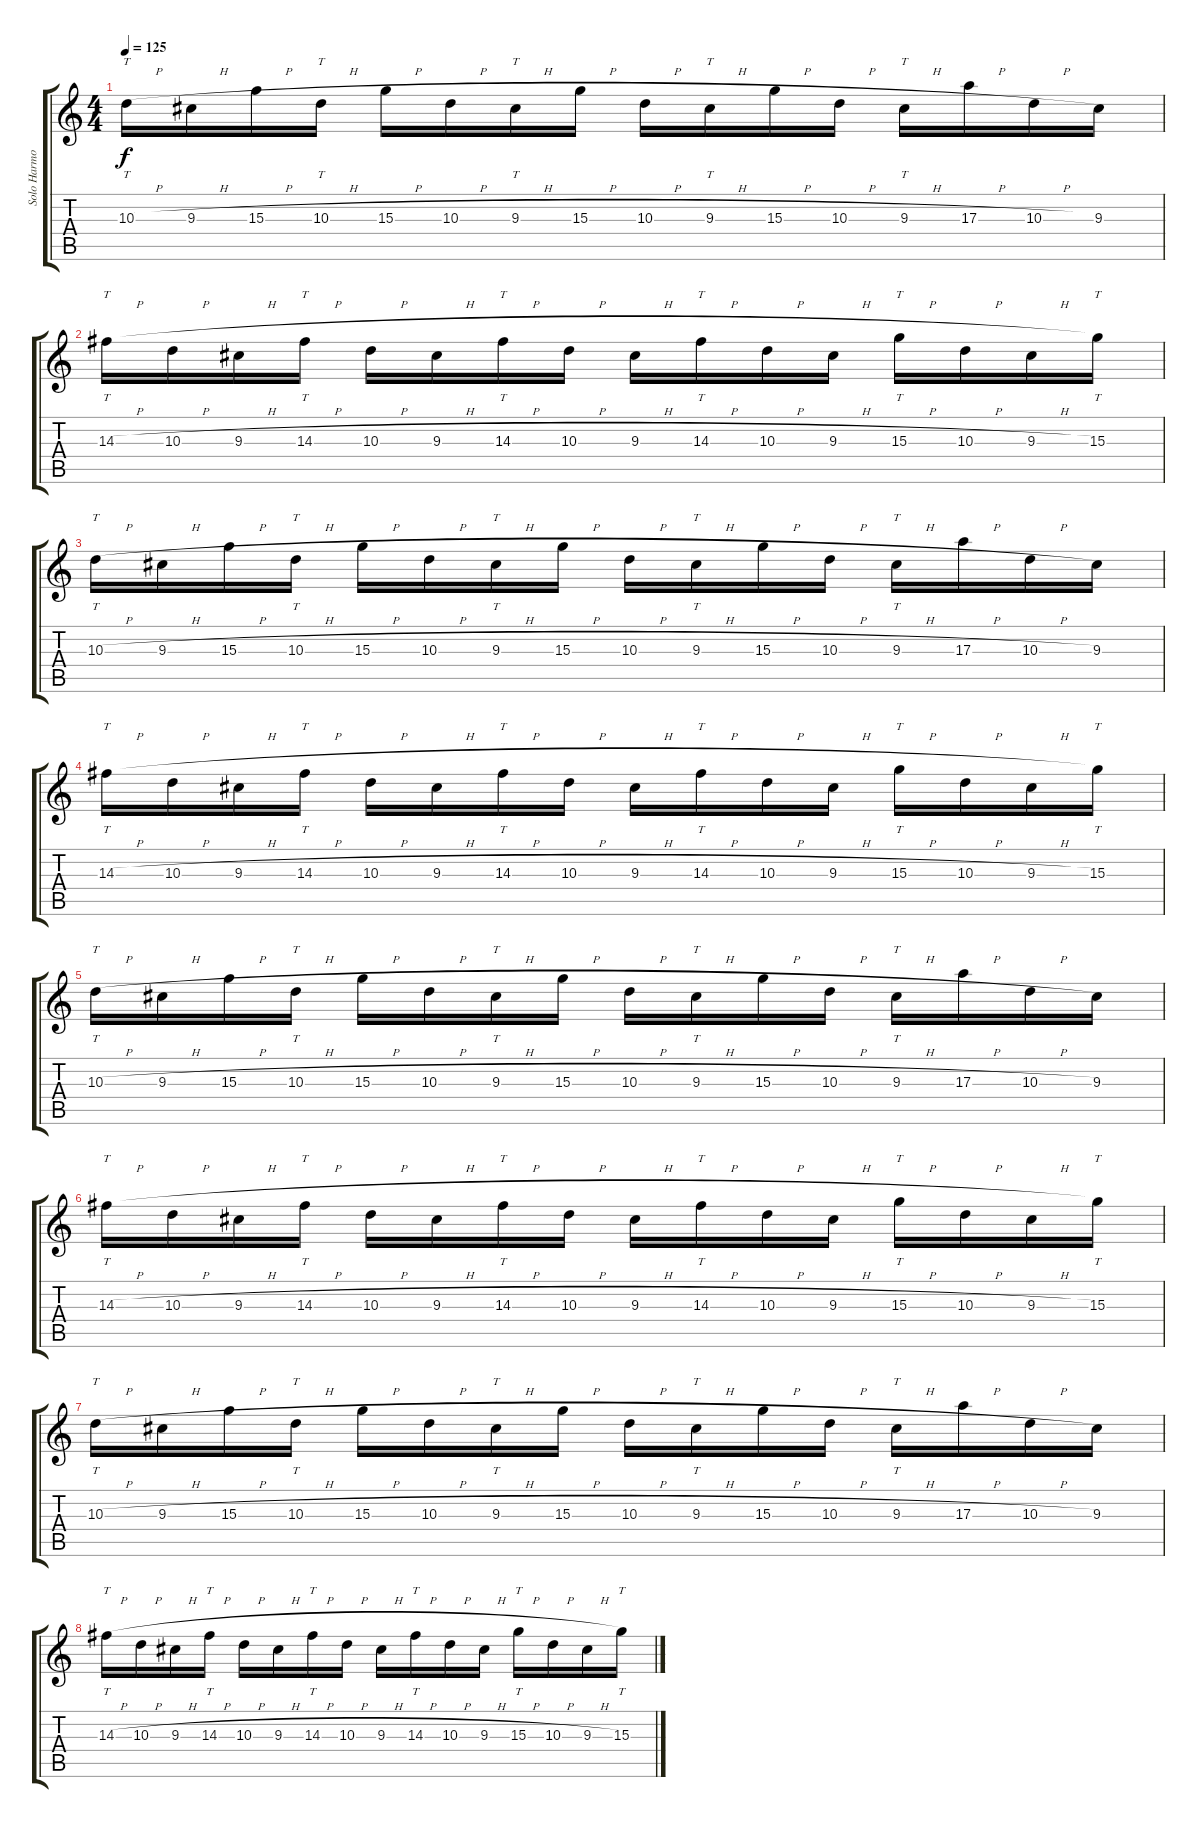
\track ("Solo Harmonical" "Solo Harmo") {instrument distortionguitar}
\staff {score tabs}
\tuning (Db4 Ab3 E3 B2 Gb2 B1) {hide}
\ts (4 4)
\tempo 125
\clef g2
\ks c
10.3{h}.16{tt dy f} 9.3{h}.16 15.3{h}.16 10.3{h}.16{tt} 15.3{h}.16 10.3{h}.16 9.3{h}.16{tt} 15.3{h}.16 10.3{h}.16 9.3{h}.16{tt} 15.3{h}.16 10.3{h}.16 9.3{h}.16{tt} 17.3{h}.16 10.3{h}.16 9.3.16 |
14.3{h}.16{tt} 10.3{h}.16 9.3{h}.16 14.3{h}.16{tt} 10.3{h}.16 9.3{h}.16 14.3{h}.16{tt} 10.3{h}.16 9.3{h}.16 14.3{h}.16{tt} 10.3{h}.16 9.3{h}.16 15.3{h}.16{tt} 10.3{h}.16 9.3{h}.16 15.3.16{tt} |
10.3{h}.16{tt} 9.3{h}.16 15.3{h}.16 10.3{h}.16{tt} 15.3{h}.16 10.3{h}.16 9.3{h}.16{tt} 15.3{h}.16 10.3{h}.16 9.3{h}.16{tt} 15.3{h}.16 10.3{h}.16 9.3{h}.16{tt} 17.3{h}.16 10.3{h}.16 9.3.16 |
14.3{h}.16{tt} 10.3{h}.16 9.3{h}.16 14.3{h}.16{tt} 10.3{h}.16 9.3{h}.16 14.3{h}.16{tt} 10.3{h}.16 9.3{h}.16 14.3{h}.16{tt} 10.3{h}.16 9.3{h}.16 15.3{h}.16{tt} 10.3{h}.16 9.3{h}.16 15.3.16{tt} |
10.3{h}.16{tt} 9.3{h}.16 15.3{h}.16 10.3{h}.16{tt} 15.3{h}.16 10.3{h}.16 9.3{h}.16{tt} 15.3{h}.16 10.3{h}.16 9.3{h}.16{tt} 15.3{h}.16 10.3{h}.16 9.3{h}.16{tt} 17.3{h}.16 10.3{h}.16 9.3.16 |
14.3{h}.16{tt} 10.3{h}.16 9.3{h}.16 14.3{h}.16{tt} 10.3{h}.16 9.3{h}.16 14.3{h}.16{tt} 10.3{h}.16 9.3{h}.16 14.3{h}.16{tt} 10.3{h}.16 9.3{h}.16 15.3{h}.16{tt} 10.3{h}.16 9.3{h}.16 15.3.16{tt} |
10.3{h}.16{tt} 9.3{h}.16 15.3{h}.16 10.3{h}.16{tt} 15.3{h}.16 10.3{h}.16 9.3{h}.16{tt} 15.3{h}.16 10.3{h}.16 9.3{h}.16{tt} 15.3{h}.16 10.3{h}.16 9.3{h}.16{tt} 17.3{h}.16 10.3{h}.16 9.3.16 |
14.3{h}.16{tt} 10.3{h}.16 9.3{h}.16 14.3{h}.16{tt} 10.3{h}.16 9.3{h}.16 14.3{h}.16{tt} 10.3{h}.16 9.3{h}.16 14.3{h}.16{tt} 10.3{h}.16 9.3{h}.16 15.3{h}.16{tt} 10.3{h}.16 9.3{h}.16 15.3.16{tt}
